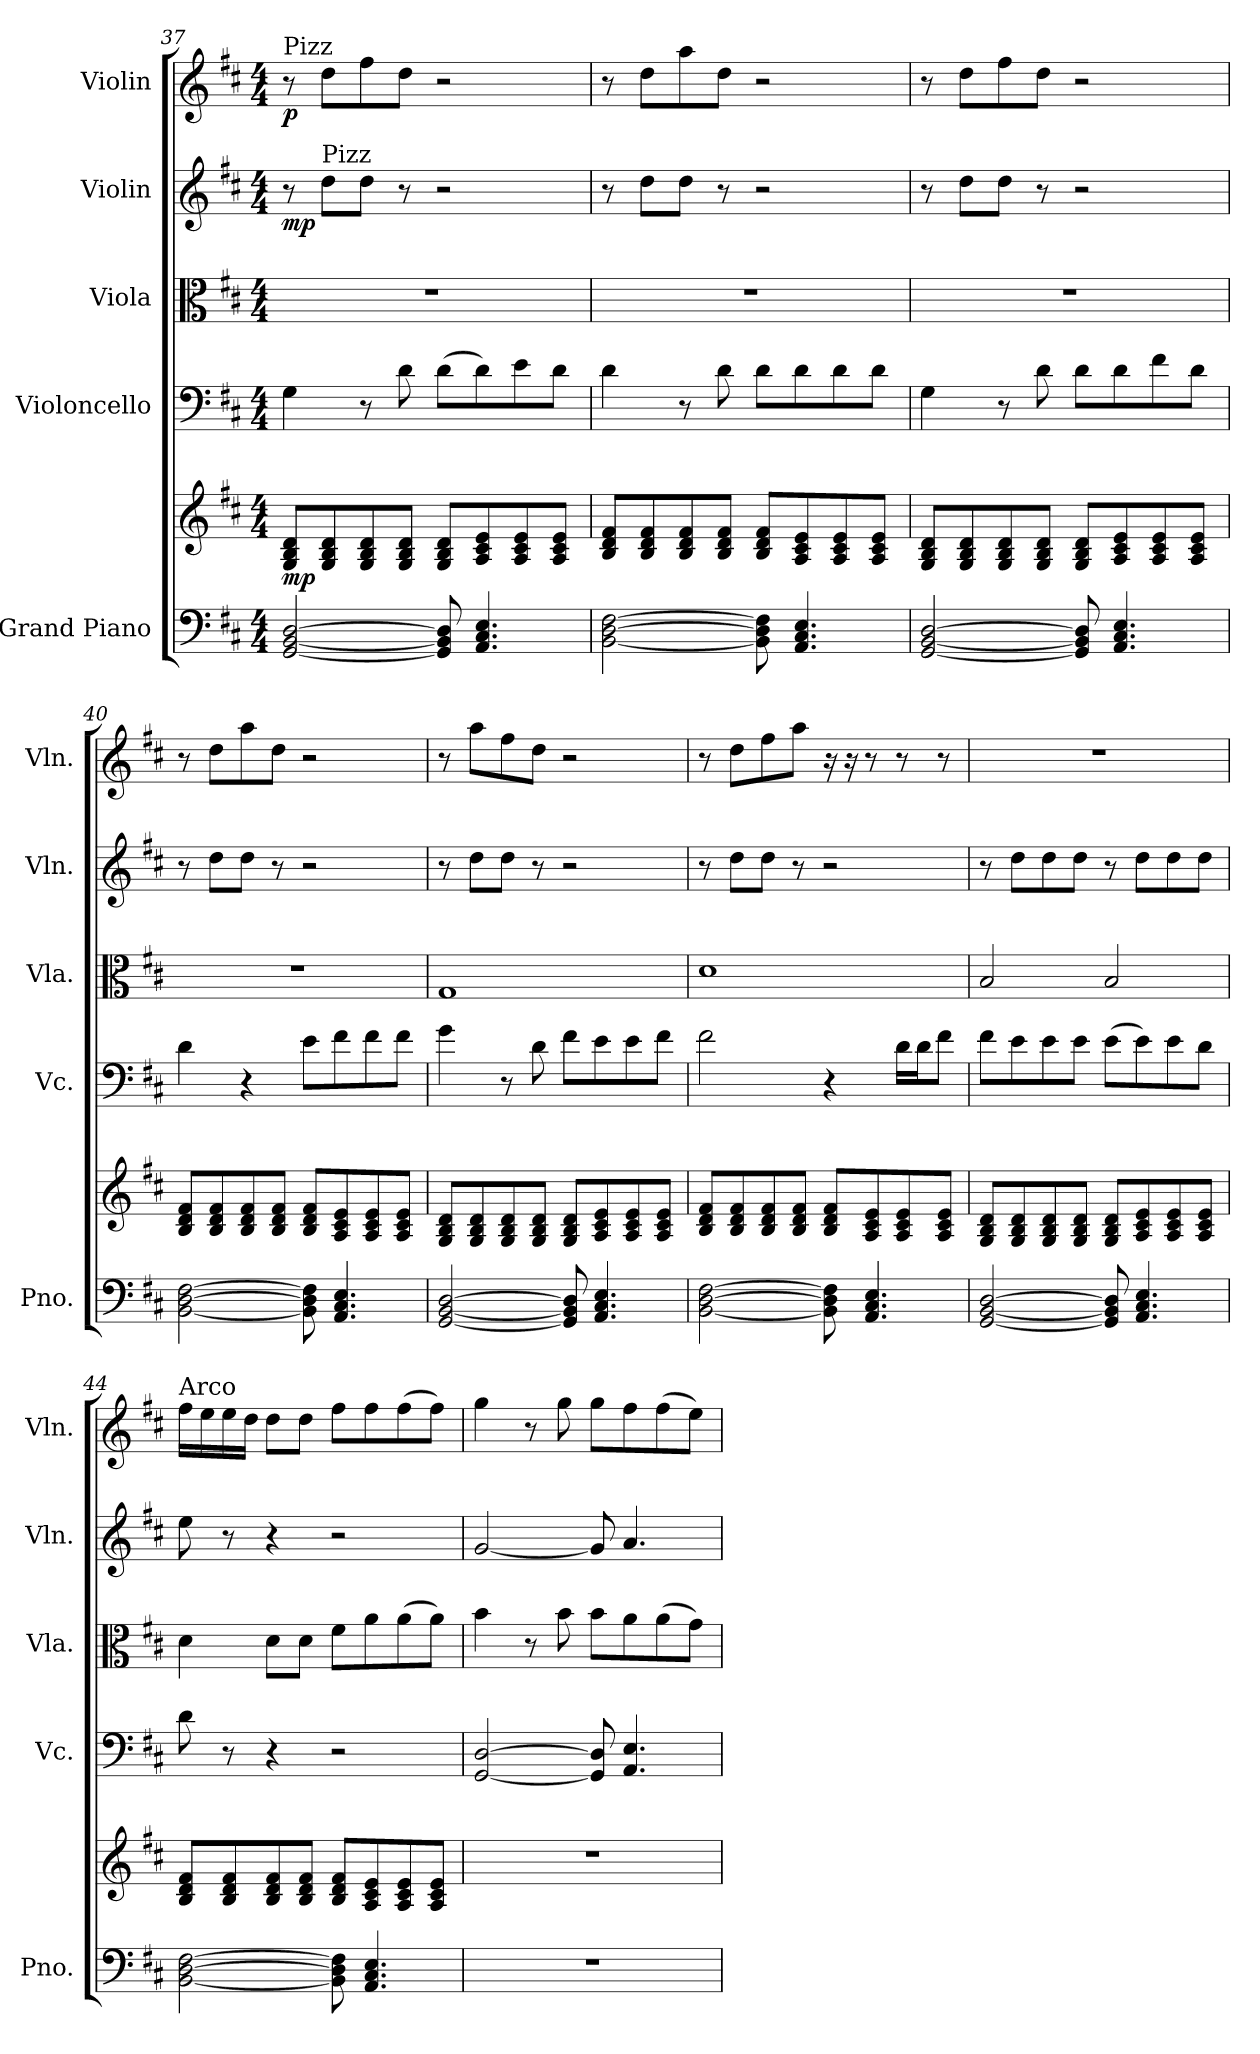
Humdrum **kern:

**kern	**kern	**dynam	**kern	**kern	**kern	**dynam	**kern	**dynam
*part5	*part5	*part5	*part4	*part3	*part2	*part2	*part1	*part1
*staff6	*staff5	*staff5/6	*staff4	*staff3	*staff2	*staff2	*staff1	*staff1
*I"Grand Piano	*	*	*I"Violoncello	*I"Viola	*I"Violin	*	*I"Violin	*
*I'Pno.	*	*	*I'Vc.	*I'Vla.	*I'Vln.	*	*I'Vln.	*
*clefF4	*clefG2	*	*clefF4	*clefC3	*clefG2	*	*clefG2	*
*k[f#c#]	*k[f#c#]	*	*k[f#c#]	*k[f#c#]	*k[f#c#]	*	*k[f#c#]	*
*M4/4	*M4/4	*	*M4/4	*M4/4	*M4/4	*	*M4/4	*
=37	=37	=37	=37	=37	=37	=37	=37	=37
!	!	!	!	!	!	!	!LO:TX:a:t=Pizz	!
!	!	!LO:DY:b	!	!	!	!LO:DY:b	!	!LO:DY:b
[2GG/ [2BB/ [2D/	8G/ 8B/ 8d/L	mp	4G\	1r	8r	mp	8r	p
!	!	!	!	!	!LO:TX:a:t=Pizz	!	!	!
.	8G/ 8B/ 8d/	.	.	.	8dd\L	.	8dd\L	.
.	8G/ 8B/ 8d/	.	8r	.	8dd\J	.	8ff#\	.
.	8G/ 8B/ 8d/J	.	8d\	.	8r	.	8dd\J	.
8GG/] 8BB/] 8D/]	8G/ 8B/ 8d/L	.	(8d\L	.	2r	.	2r	.
4.AA/ 4.C#/ 4.E/	8A/ 8c#/ 8e/	.	8d\)	.	.	.	.	.
.	8A/ 8c#/ 8e/	.	8e\	.	.	.	.	.
.	8A/ 8c#/ 8e/J	.	8d\J	.	.	.	.	.
!!LO:PB:g=z
=38	=38	=38	=38	=38	=38	=38	=38	=38
[2BB\ [2D\ [2F#\	8B/ 8d/ 8f#/L	.	4d\	1r	8r	.	8r	.
.	8B/ 8d/ 8f#/	.	.	.	8dd\L	.	8dd\L	.
.	8B/ 8d/ 8f#/	.	8r	.	8dd\J	.	8aa\	.
.	8B/ 8d/ 8f#/J	.	8d\	.	8r	.	8dd\J	.
8BB\] 8D\] 8F#\]	8B/ 8d/ 8f#/L	.	8d\L	.	2r	.	2r	.
4.AA/ 4.C#/ 4.E/	8A/ 8c#/ 8e/	.	8d\	.	.	.	.	.
.	8A/ 8c#/ 8e/	.	8d\	.	.	.	.	.
.	8A/ 8c#/ 8e/J	.	8d\J	.	.	.	.	.
=39	=39	=39	=39	=39	=39	=39	=39	=39
[2GG/ [2BB/ [2D/	8G/ 8B/ 8d/L	.	4G\	1r	8r	.	8r	.
.	8G/ 8B/ 8d/	.	.	.	8dd\L	.	8dd\L	.
.	8G/ 8B/ 8d/	.	8r	.	8dd\J	.	8ff#\	.
.	8G/ 8B/ 8d/J	.	8d\	.	8r	.	8dd\J	.
8GG/] 8BB/] 8D/]	8G/ 8B/ 8d/L	.	8d\L	.	2r	.	2r	.
4.AA/ 4.C#/ 4.E/	8A/ 8c#/ 8e/	.	8d\	.	.	.	.	.
.	8A/ 8c#/ 8e/	.	8f#\	.	.	.	.	.
.	8A/ 8c#/ 8e/J	.	8d\J	.	.	.	.	.
=40	=40	=40	=40	=40	=40	=40	=40	=40
[2BB\ [2D\ [2F#\	8B/ 8d/ 8f#/L	.	4d\	1r	8r	.	8r	.
.	8B/ 8d/ 8f#/	.	.	.	8dd\L	.	8dd\L	.
.	8B/ 8d/ 8f#/	.	4r	.	8dd\J	.	8aa\	.
.	8B/ 8d/ 8f#/J	.	.	.	8r	.	8dd\J	.
8BB\] 8D\] 8F#\]	8B/ 8d/ 8f#/L	.	8e\L	.	2r	.	2r	.
4.AA/ 4.C#/ 4.E/	8A/ 8c#/ 8e/	.	8f#\	.	.	.	.	.
.	8A/ 8c#/ 8e/	.	8f#\	.	.	.	.	.
.	8A/ 8c#/ 8e/J	.	8f#\J	.	.	.	.	.
!!LO:LB:g=z
=41	=41	=41	=41	=41	=41	=41	=41	=41
[2GG/ [2BB/ [2D/	8G/ 8B/ 8d/L	.	4g\	1G	8r	.	8r	.
.	8G/ 8B/ 8d/	.	.	.	8dd\L	.	8aa\L	.
.	8G/ 8B/ 8d/	.	8r	.	8dd\J	.	8ff#\	.
.	8G/ 8B/ 8d/J	.	8d\	.	8r	.	8dd\J	.
8GG/] 8BB/] 8D/]	8G/ 8B/ 8d/L	.	8f#\L	.	2r	.	2r	.
4.AA/ 4.C#/ 4.E/	8A/ 8c#/ 8e/	.	8e\	.	.	.	.	.
.	8A/ 8c#/ 8e/	.	8e\	.	.	.	.	.
.	8A/ 8c#/ 8e/J	.	8f#\J	.	.	.	.	.
=42	=42	=42	=42	=42	=42	=42	=42	=42
[2BB\ [2D\ [2F#\	8B/ 8d/ 8f#/L	.	2f#\	1d	8r	.	8r	.
.	8B/ 8d/ 8f#/	.	.	.	8dd\L	.	8dd\L	.
.	8B/ 8d/ 8f#/	.	.	.	8dd\J	.	8ff#\	.
.	8B/ 8d/ 8f#/J	.	.	.	8r	.	8aa\J	.
8BB\] 8D\] 8F#\]	8B/ 8d/ 8f#/L	.	4r	.	2r	.	16r	.
.	.	.	.	.	.	.	16r	.
4.AA/ 4.C#/ 4.E/	8A/ 8c#/ 8e/	.	.	.	.	.	8r	.
.	8A/ 8c#/ 8e/	.	16d\LL	.	.	.	8r	.
.	.	.	16d\J	.	.	.	.	.
.	8A/ 8c#/ 8e/J	.	8f#\J	.	.	.	8r	.
=43	=43	=43	=43	=43	=43	=43	=43	=43
[2GG/ [2BB/ [2D/	8G/ 8B/ 8d/L	.	8f#\L	2B/	8r	.	1r	.
.	8G/ 8B/ 8d/	.	8e\	.	8dd\L	.	.	.
.	8G/ 8B/ 8d/	.	8e\	.	8dd\	.	.	.
.	8G/ 8B/ 8d/J	.	8e\J	.	8dd\J	.	.	.
8GG/] 8BB/] 8D/]	8G/ 8B/ 8d/L	.	(8e\L	2B/	8r	.	.	.
4.AA/ 4.C#/ 4.E/	8A/ 8c#/ 8e/	.	8e\)	.	8dd\L	.	.	.
.	8A/ 8c#/ 8e/	.	8e\	.	8dd\	.	.	.
.	8A/ 8c#/ 8e/J	.	8d\J	.	8dd\J	.	.	.
!!LO:PB:g=z
=44	=44	=44	=44	=44	=44	=44	=44	=44
!	!	!	!	!	!	!	!LO:TX:a:t=Arco	!
[2BB\ [2D\ [2F#\	8B/ 8d/ 8f#/L	.	8d\	4d\	8ee\	.	16ff#\LL	.
.	.	.	.	.	.	.	16ee\	.
.	8B/ 8d/ 8f#/	.	8r	.	8r	.	16ee\	.
.	.	.	.	.	.	.	16dd\JJ	.
.	8B/ 8d/ 8f#/	.	4r	8d\L	4r	.	8dd\L	.
.	8B/ 8d/ 8f#/J	.	.	8d\J	.	.	8dd\J	.
8BB\] 8D\] 8F#\]	8B/ 8d/ 8f#/L	.	2r	8f#\L	2r	.	8ff#\L	.
4.AA/ 4.C#/ 4.E/	8A/ 8c#/ 8e/	.	.	8a\	.	.	8ff#\	.
.	8A/ 8c#/ 8e/	.	.	(8a\	.	.	(8ff#\	.
.	8A/ 8c#/ 8e/J	.	.	8a\J)	.	.	8ff#\J)	.
=45	=45	=45	=45	=45	=45	=45	=45	=45
1r	1r	.	[2GG/ [2D/	4b\	[2g/	.	4gg\	.
.	.	.	.	8r	.	.	8r	.
.	.	.	.	8b\	.	.	8gg\	.
.	.	.	8GG/] 8D/]	8b\L	8g/]	.	8gg\L	.
.	.	.	4.AA/ 4.E/	8a\	4.a/	.	8ff#\	.
.	.	.	.	(8a\	.	.	(8ff#\	.
.	.	.	.	8g\J)	.	.	8ee\J)	.
=	=	=	=	=	=	=	=	=
*-	*-	*-	*-	*-	*-	*-	*-	*-
